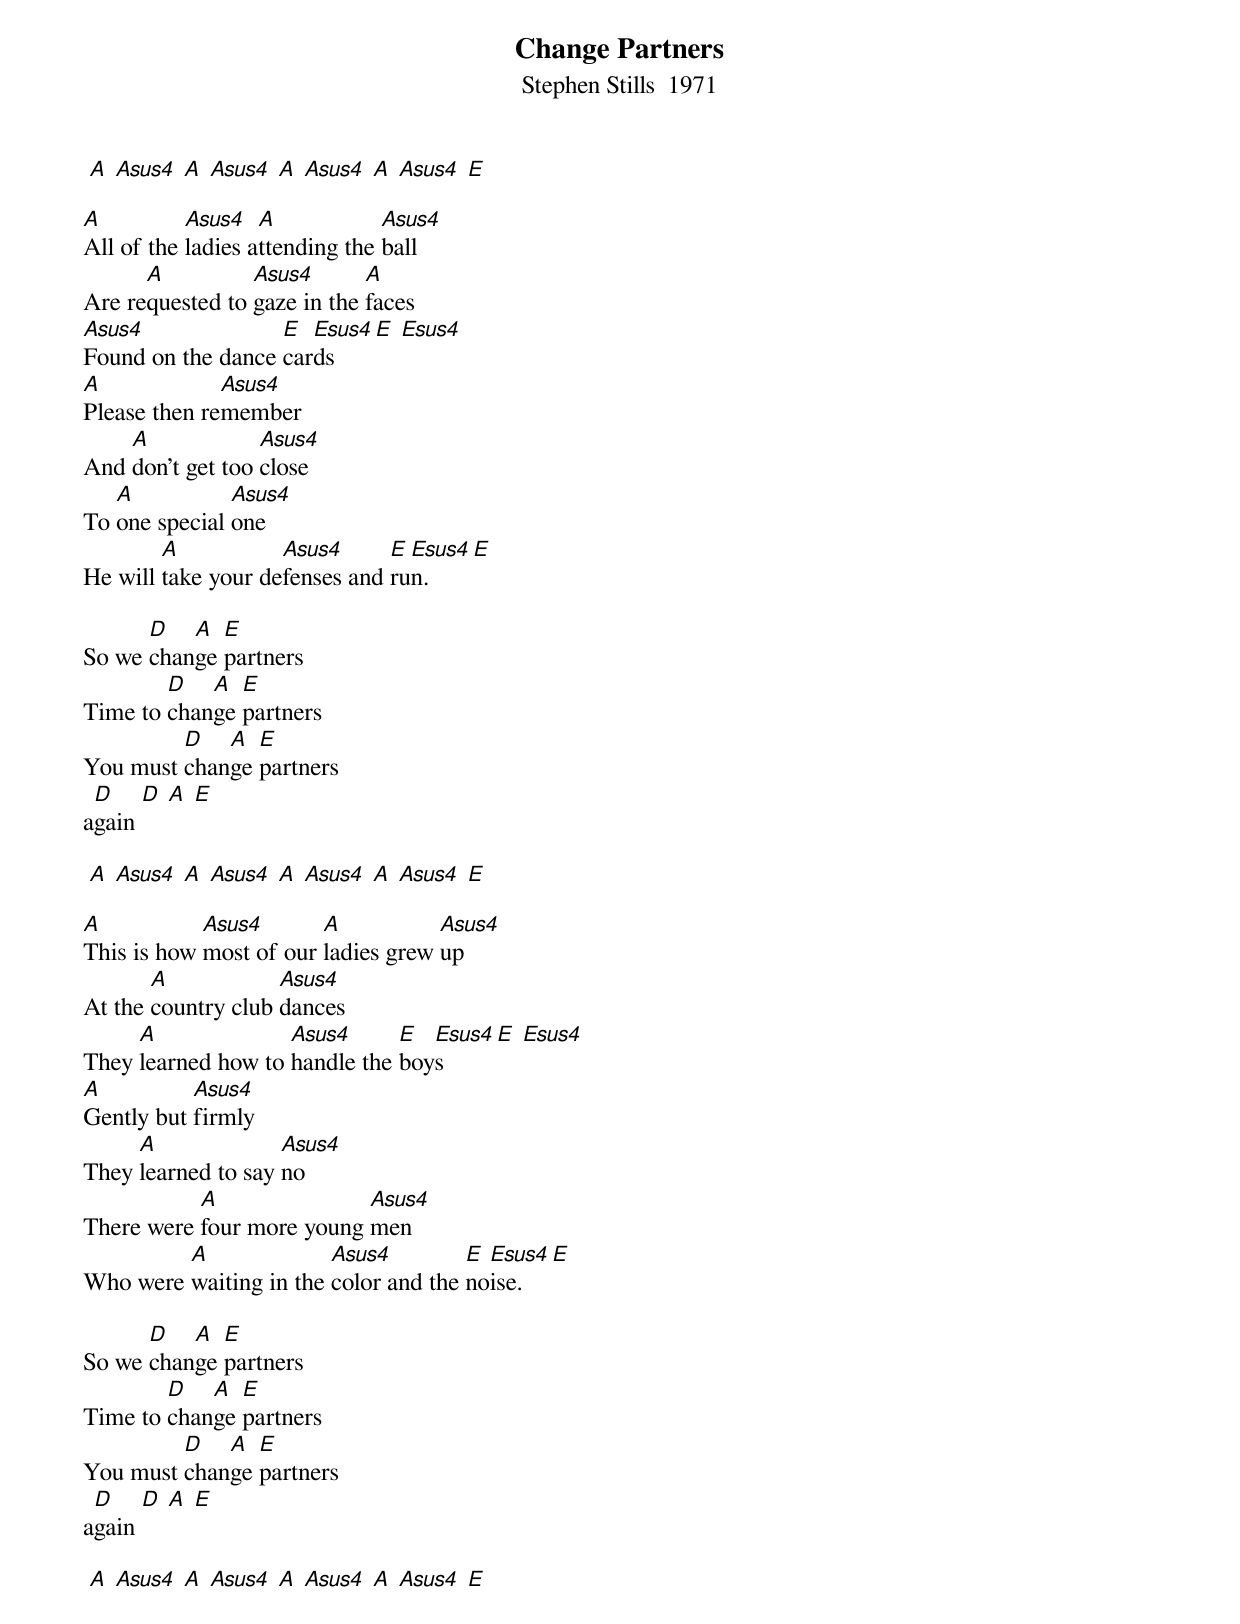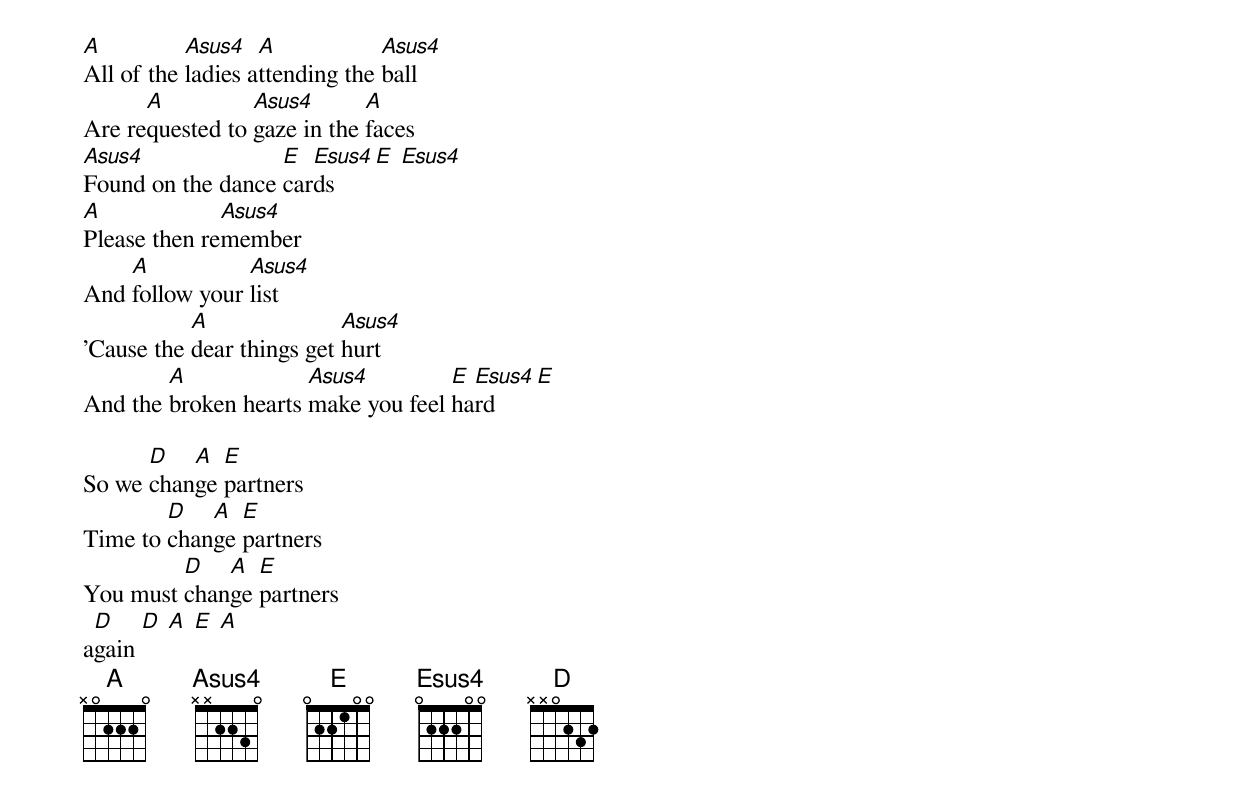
{title: Change Partners}
{subtitle: Stephen Stills  1971 }

 [A] [Asus4] [A] [Asus4] [A] [Asus4] [A] [Asus4] [E]

[A]All of the [Asus4]ladies a[A]ttending the [Asus4]ball
Are re[A]quested to [Asus4]gaze in the [A]faces
[Asus4]Found on the dance [E]car[Esus4]ds [E] [Esus4]
[A]Please then re[Asus4]member
And [A]don't get too [Asus4]close
To [A]one special [Asus4]one
He will [A]take your de[Asus4]fenses and [E]ru[Esus4]n. [E]

So we [D]chan[A]ge [E]partners
Time to [D]chan[A]ge [E]partners
You must [D]chan[A]ge [E]partners
a[D]gain [D] [A] [E]

 [A] [Asus4] [A] [Asus4] [A] [Asus4] [A] [Asus4] [E]

[A]This is how [Asus4]most of our [A]ladies grew [Asus4]up
At the [A]country club [Asus4]dances
They [A]learned how to [Asus4]handle the [E]boy[Esus4]s [E] [Esus4]
[A]Gently but [Asus4]firmly
They [A]learned to say [Asus4]no
There were [A]four more young [Asus4]men
Who were [A]waiting in the [Asus4]color and the [E]no[Esus4]ise. [E]

So we [D]chan[A]ge [E]partners
Time to [D]chan[A]ge [E]partners
You must [D]chan[A]ge [E]partners
a[D]gain [D] [A] [E]

 [A] [Asus4] [A] [Asus4] [A] [Asus4] [A] [Asus4] [E]

[A]All of the [Asus4]ladies a[A]ttending the [Asus4]ball
Are re[A]quested to [Asus4]gaze in the [A]faces
[Asus4]Found on the dance [E]car[Esus4]ds [E] [Esus4]
[A]Please then re[Asus4]member
And [A]follow your [Asus4]list
'Cause the [A]dear things get [Asus4]hurt
And the [A]broken hearts [Asus4]make you feel [E]ha[Esus4]rd [E]

So we [D]chan[A]ge [E]partners
Time to [D]chan[A]ge [E]partners
You must [D]chan[A]ge [E]partners
a[D]gain [D] [A] [E] [A]
